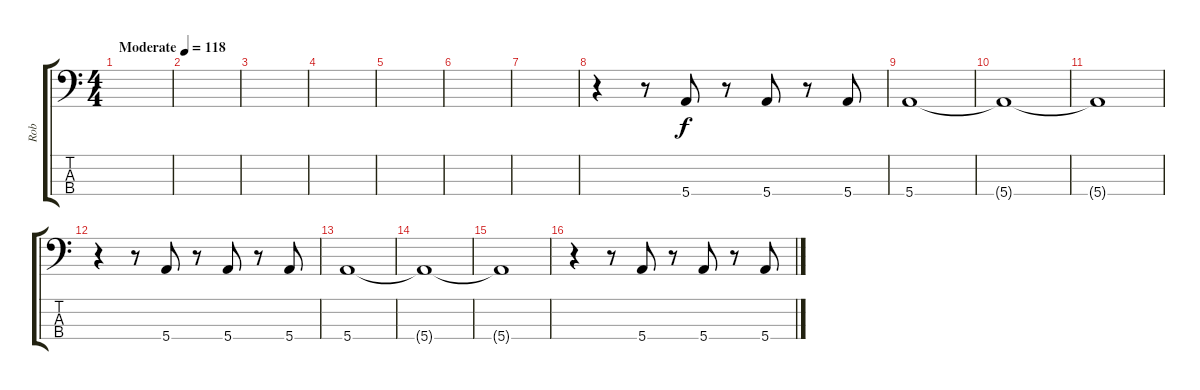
\track ("Rob" "Rob") {instrument electricbassfinger}
\staff {score tabs}
\tuning (G2 D2 A1 E1) {hide}
\ts (4 4)
\tempo (118 "Moderate")
\clef f4
\ks c
|
|
|
|
|
|
|
r.4 r.8 5.4.8 r.8 5.4.8 r.8 5.4.8 |
5.4.1 |
5.4{t}.1 |
5.4{t}.1 |
r.4{volume 10} r.8 5.4.8 r.8 5.4.8 r.8 5.4.8 |
5.4.1 |
5.4{t}.1 |
5.4{t}.1 |
r.4{volume 10} r.8 5.4.8 r.8 5.4.8 r.8 5.4.8
